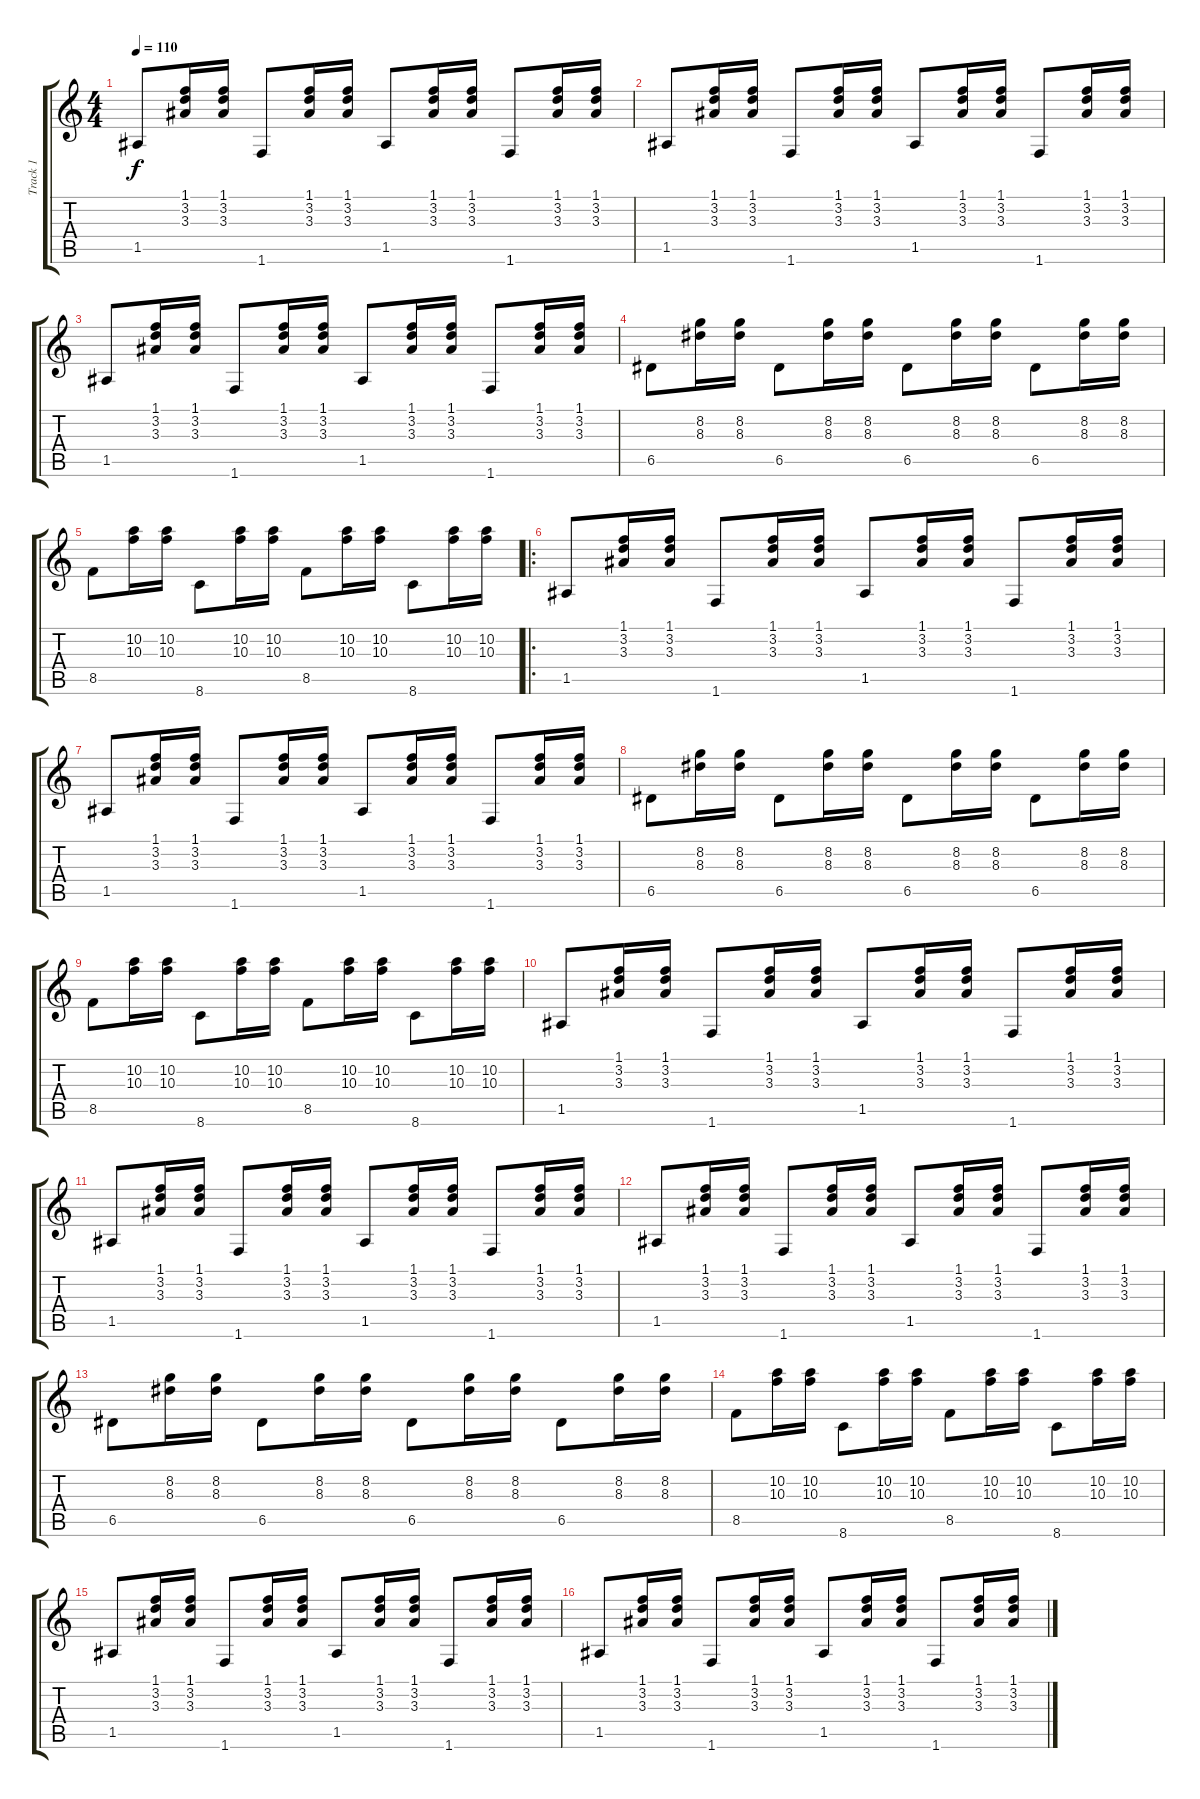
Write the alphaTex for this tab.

\track ("Track 1" "Track 1") {instrument acousticguitarsteel}
\staff {score tabs}
\tuning (E4 B3 G3 D3 A2 E2) {hide}
\ts (4 4)
\tempo 110
\clef g2
\ks c
1.5.8{dy f instrument acousticguitarsteel} (1.1 3.2 3.3).16 (1.1 3.2 3.3).16 1.6.8 (1.1 3.2 3.3).16 (1.1 3.2 3.3).16 1.5.8 (1.1 3.2 3.3).16 (1.1 3.2 3.3).16 1.6.8 (1.1 3.2 3.3).16 (1.1 3.2 3.3).16 |
1.5.8 (1.1 3.2 3.3).16 (1.1 3.2 3.3).16 1.6.8 (1.1 3.2 3.3).16 (1.1 3.2 3.3).16 1.5.8 (1.1 3.2 3.3).16 (1.1 3.2 3.3).16 1.6.8 (1.1 3.2 3.3).16 (1.1 3.2 3.3).16 |
1.5.8 (1.1 3.2 3.3).16 (1.1 3.2 3.3).16 1.6.8 (1.1 3.2 3.3).16 (1.1 3.2 3.3).16 1.5.8 (1.1 3.2 3.3).16 (1.1 3.2 3.3).16 1.6.8 (1.1 3.2 3.3).16 (1.1 3.2 3.3).16 |
6.5.8 (8.2 8.3).16 (8.2 8.3).16 6.5.8 (8.2 8.3).16 (8.2 8.3).16 6.5.8 (8.2 8.3).16 (8.2 8.3).16 6.5.8 (8.2 8.3).16 (8.2 8.3).16 |
8.5.8 (10.2 10.3).16 (10.2 10.3).16 8.6.8 (10.2 10.3).16 (10.2 10.3).16 8.5.8 (10.2 10.3).16 (10.2 10.3).16 8.6.8 (10.2 10.3).16 (10.2 10.3).16 |
\ro
1.5.8 (1.1 3.2 3.3).16 (1.1 3.2 3.3).16 1.6.8 (1.1 3.2 3.3).16 (1.1 3.2 3.3).16 1.5.8 (1.1 3.2 3.3).16 (1.1 3.2 3.3).16 1.6.8 (1.1 3.2 3.3).16 (1.1 3.2 3.3).16 |
1.5.8 (1.1 3.2 3.3).16 (1.1 3.2 3.3).16 1.6.8 (1.1 3.2 3.3).16 (1.1 3.2 3.3).16 1.5.8 (1.1 3.2 3.3).16 (1.1 3.2 3.3).16 1.6.8 (1.1 3.2 3.3).16 (1.1 3.2 3.3).16 |
6.5.8 (8.2 8.3).16 (8.2 8.3).16 6.5.8 (8.2 8.3).16 (8.2 8.3).16 6.5.8 (8.2 8.3).16 (8.2 8.3).16 6.5.8 (8.2 8.3).16 (8.2 8.3).16 |
8.5.8 (10.2 10.3).16 (10.2 10.3).16 8.6.8 (10.2 10.3).16 (10.2 10.3).16 8.5.8 (10.2 10.3).16 (10.2 10.3).16 8.6.8 (10.2 10.3).16 (10.2 10.3).16 |
1.5.8 (1.1 3.2 3.3).16 (1.1 3.2 3.3).16 1.6.8 (1.1 3.2 3.3).16 (1.1 3.2 3.3).16 1.5.8 (1.1 3.2 3.3).16 (1.1 3.2 3.3).16 1.6.8 (1.1 3.2 3.3).16 (1.1 3.2 3.3).16 |
1.5.8 (1.1 3.2 3.3).16 (1.1 3.2 3.3).16 1.6.8 (1.1 3.2 3.3).16 (1.1 3.2 3.3).16 1.5.8 (1.1 3.2 3.3).16 (1.1 3.2 3.3).16 1.6.8 (1.1 3.2 3.3).16 (1.1 3.2 3.3).16 |
1.5.8 (1.1 3.2 3.3).16 (1.1 3.2 3.3).16 1.6.8 (1.1 3.2 3.3).16 (1.1 3.2 3.3).16 1.5.8 (1.1 3.2 3.3).16 (1.1 3.2 3.3).16 1.6.8 (1.1 3.2 3.3).16 (1.1 3.2 3.3).16 |
6.5.8 (8.2 8.3).16 (8.2 8.3).16 6.5.8 (8.2 8.3).16 (8.2 8.3).16 6.5.8 (8.2 8.3).16 (8.2 8.3).16 6.5.8 (8.2 8.3).16 (8.2 8.3).16 |
8.5.8 (10.2 10.3).16 (10.2 10.3).16 8.6.8 (10.2 10.3).16 (10.2 10.3).16 8.5.8 (10.2 10.3).16 (10.2 10.3).16 8.6.8 (10.2 10.3).16 (10.2 10.3).16 |
1.5.8 (1.1 3.2 3.3).16 (1.1 3.2 3.3).16 1.6.8 (1.1 3.2 3.3).16 (1.1 3.2 3.3).16 1.5.8 (1.1 3.2 3.3).16 (1.1 3.2 3.3).16 1.6.8 (1.1 3.2 3.3).16 (1.1 3.2 3.3).16 |
1.5.8 (1.1 3.2 3.3).16 (1.1 3.2 3.3).16 1.6.8 (1.1 3.2 3.3).16 (1.1 3.2 3.3).16 1.5.8 (1.1 3.2 3.3).16 (1.1 3.2 3.3).16 1.6.8 (1.1 3.2 3.3).16 (1.1 3.2 3.3).16
